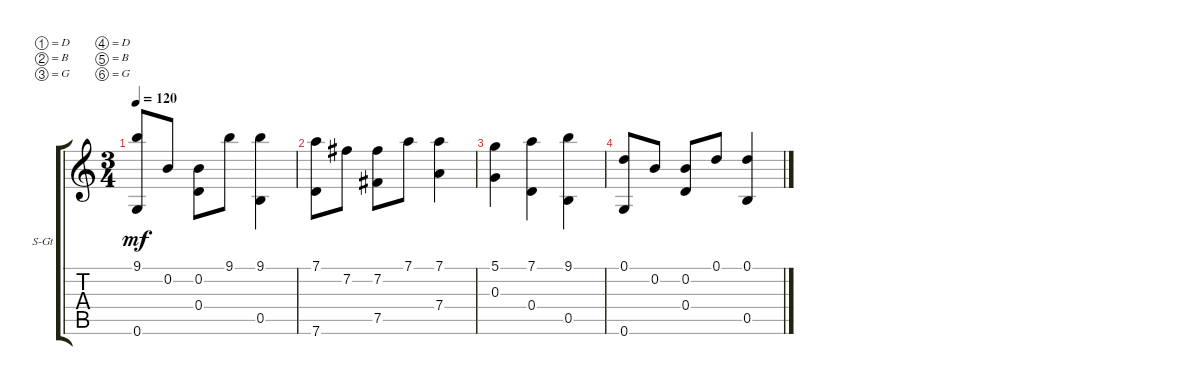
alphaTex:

\defaultSystemsLayout 4
\bracketExtendMode groupsimilarinstruments
\firstSystemTrackNameOrientation horizontal
\otherSystemsTrackNameOrientation horizontal
\track ("Steel Guitar" "S-Gt") {instrument acousticguitarsteel}
\staff {score tabs}
\tuning (D4 B3 G3 D3 B2 G2)
\ts (3 4)
\tempo 120
\clef g2
\ks c
(9.1 0.6).8{dy mf instrument acousticguitarsteel} 0.2.8 (0.2 0.4).8 9.1.8 (9.1 0.5).4 |
(7.1 7.6).8 7.2.8 (7.2 7.5).8 7.1.8 (7.1 7.4).4 |
(5.1 0.3).4 (7.1 0.4).4 (9.1 0.5).4 |
(0.6 0.1).8 0.2.8 (0.2 0.4).8 0.1.8 (0.1 0.5).4
